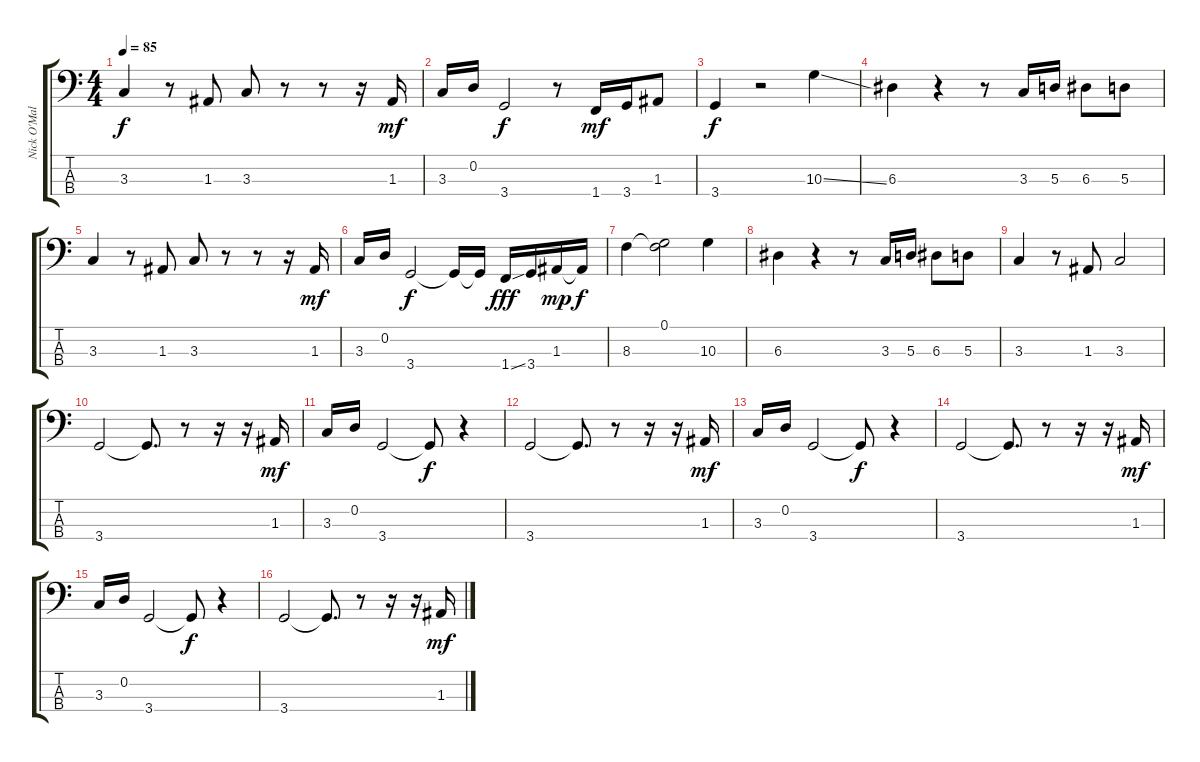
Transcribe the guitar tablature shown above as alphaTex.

\track ("Nick O'Malley - Bass" "Nick O'Mal") {instrument electricbasspick}
\staff {score tabs}
\tuning (G2 D2 A1 E1) {hide}
\ts (4 4)
\tempo 85
\clef f4
\ks c
3.3.4{dy f} r.8 1.3.8 3.3.8 r.8 r.8 r.16 1.3.16{dy mf} |
3.3.16 0.2.16 3.4.2{dy f} r.8 1.4.16{dy mf} 3.4.16 1.3.8 |
3.4.4{dy f} r.2 10.3{ss}.4 |
6.3.4 r.4 r.8 3.3.16 5.3.16 6.3.8 5.3.8 |
3.3.4 r.8 1.3.8 3.3.8 r.8 r.8 r.16 1.3.16{dy mf} |
3.3.16 0.2.16 3.4.2{dy f} 3.4{t}.16 3.4{t}.16 1.4{ss}.16{dy fff} 3.4.16 1.3.16{dy mp} 1.3{t}.16{dy f} |
8.3.4 (0.1 8.3{t}).2 10.3.4 |
6.3.4 r.4 r.8 3.3.16 5.3.16 6.3.8 5.3.8 |
3.3.4 r.8 1.3.8 3.3.2 |
3.4.2 3.4{t}.8{d} r.8 r.16 r.16 1.3.16{dy mf} |
3.3.16 0.2.16 3.4.2 3.4{t}.8{dy f} r.4 |
3.4.2 3.4{t}.8{d} r.8 r.16 r.16 1.3.16{dy mf} |
3.3.16 0.2.16 3.4.2 3.4{t}.8{dy f} r.4 |
3.4.2 3.4{t}.8{d} r.8 r.16 r.16 1.3.16{dy mf} |
3.3.16 0.2.16 3.4.2 3.4{t}.8{dy f} r.4 |
3.4.2 3.4{t}.8{d} r.8 r.16 r.16 1.3.16{dy mf}
